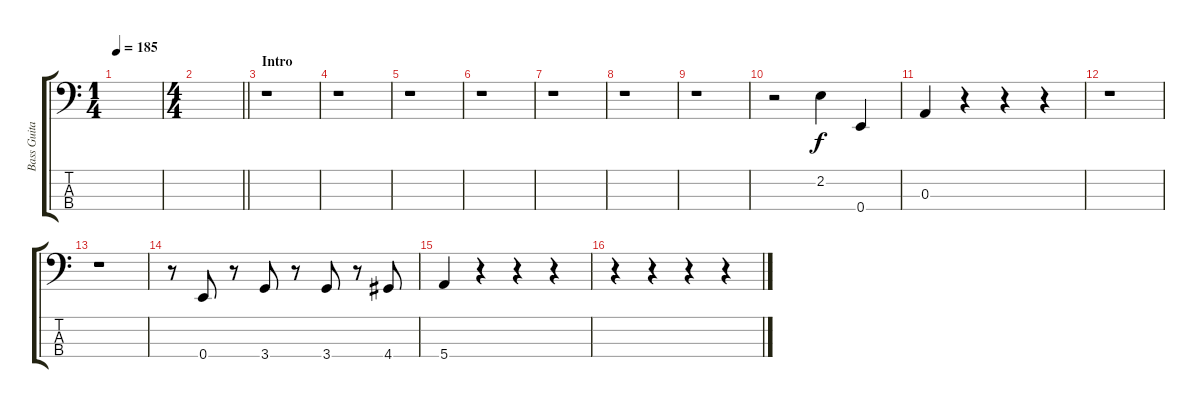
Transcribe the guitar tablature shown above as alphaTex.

\track ("Bass Guitar" "Bass Guita") {instrument electricbassfinger}
\staff {score tabs}
\tuning (G2 D2 A1 E1) {hide}
\ts (1 4)
\tempo 185
\clef f4
\ks c
|
\ts (4 4)
\barLineRight lightlight
|
\section ("" "Intro")
r.1 |
r.1 |
r.1 |
r.1 |
r.1 |
r.1 |
r.1 |
r.2 2.2.4 0.4.4 |
0.3.4 r.4 r.4 r.4 |
r.1 |
r.1 |
r.8 0.4.8 r.8 3.4.8 r.8 3.4.8 r.8 4.4.8 |
5.4.4 r.4 r.4 r.4 |
r.4 r.4 r.4 r.4
